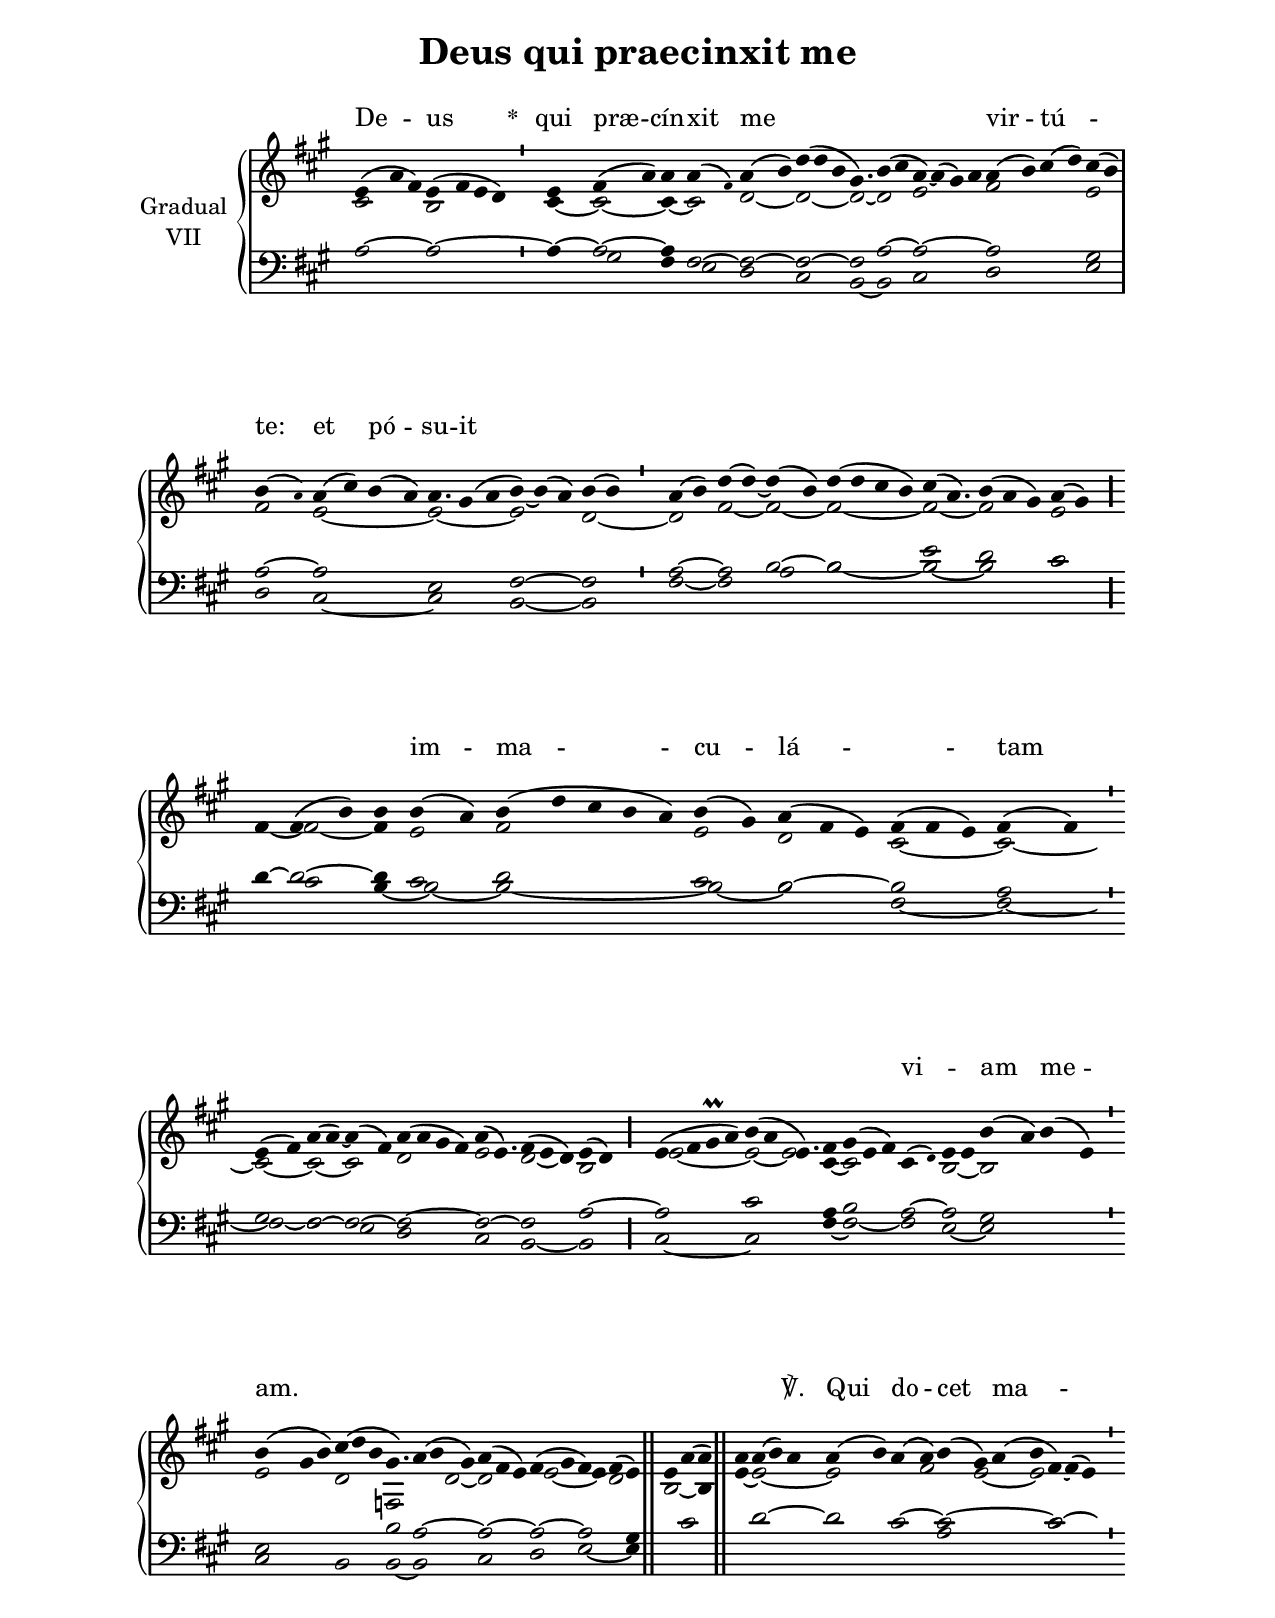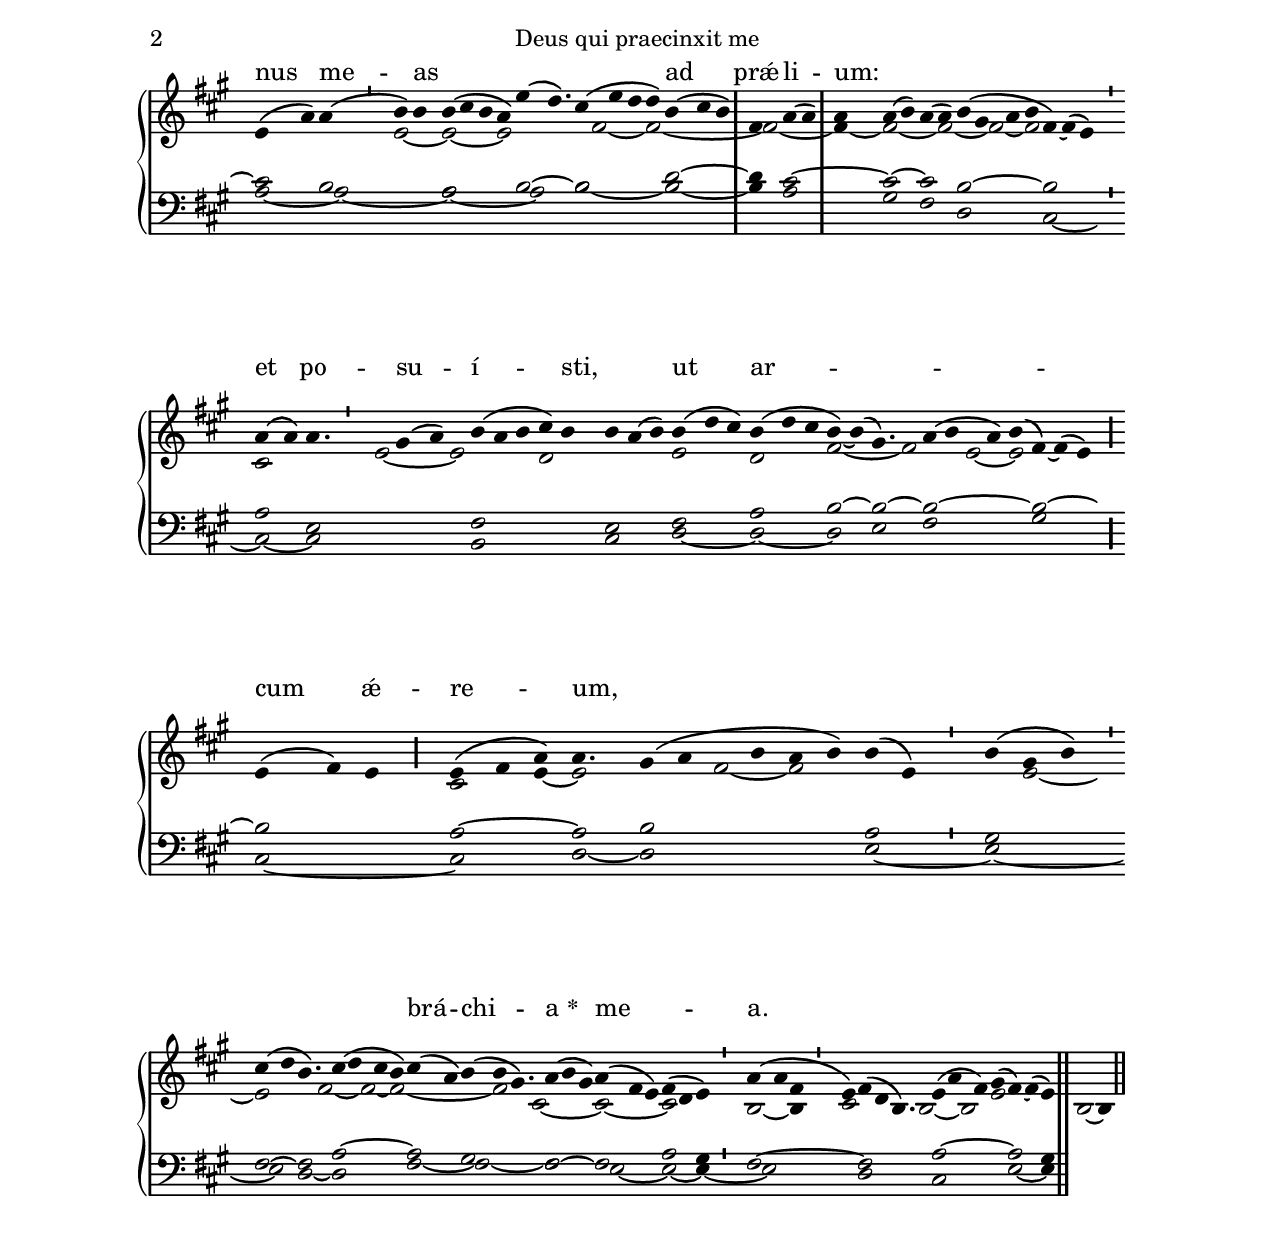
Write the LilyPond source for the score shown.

\version "2.18"
\include "gregorian.ly"
\include "noh2.ily"


%Page reference: page iii.115
%(volume.page)

global = {
 \key e \mixolydian
 \cadenzaOn 
}

\header {
  title = \markup \center-column {"Deus qui praecinxit me" \vspace #1 }
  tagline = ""
  composer = ""
}

\paper {
 #(include-special-characters)
  oddHeaderMarkup = \markup \fill-line {
    \line {}
    \center-column {
      \on-the-fly #first-page     " "
      \on-the-fly #not-first-page "Deus qui praecinxit me"
    }
    \line { \on-the-fly #print-page-number-check-first \fromproperty #'page:page-number-string }
  }
  evenHeaderMarkup = \markup \fill-line {
    \line { \on-the-fly #print-page-number-check-first \fromproperty #'page:page-number-string }
    \center-column { "Deus qui praecinxit me" }
    \line {}
  }
}

chantText = \lyricmode {
De -- us 
\set stanza = " * " qui præ -- cín -- xit me _ _ _ vir -- tú -- _ te: 
et pó -- su -- it _ _ _ _ _ _ _ _ _ _ 
im -- ma -- cu -- lá -- _ tam _ _ _ _ _ _ _ _ _ _ 
vi -- _ _ am me -- am. _ _ _ _ _ _ _ _ ℣. 
Qui do -- cet ma -- nus me -- as _ _ _ ad prǽ -- li -- um: _ _ _ 
et po -- su -- í -- sti, _ _ ut ar -- _ _ cum ǽ -- re -- um, _ _ _ _ _ 
brá -- chi -- a 
\set stanza = " * " me -- _ a. _ _ _ _ _ _ _ _ _ _ _ _ _ }

chantMusic = {
\tieDown   e'4 ( a'4 fis'4) e'4 ( fis'4 e'4 d'4) \divisioMinima
 e'4 fis'4 ( a'4) a'4 a'4 ( \once \tweak #'font-size #-4 fis' ) a'4 ( b'4) d''4 ( d''4 b'4 gis'4.) b'4 ( cis''4 a'4) ~ a'4 ( gis'4) a'4 a'4 ( b'4) cis''4 ( d''4) cis''4 ( b'4) \divisioMaxima
 b'4 ( \once \tweak #'font-size #-4 a' ) a'4 ( cis''4) b'4 ( a'4) a'4. gis'4 ( a'4 b'4) ~ b'4 ( a'4) b'4 ( b'4) \divisioMinima
 a'4 ( b'4) d''4 ( d''4) ~ d''4 ( b'4) d''4 ( d''4 cis''4 b'4) cis''4 ( a'4.) b'4 ( a'4 gis'4) a'4 ( gis'4) \divisioMaior
 fis'4 fis'4 ( b'4) b'4 b'4 ( a'4) b'4 ( d''4 cis''4 b'4 a'4) b'4 ( gis'4) a'4 ( fis'4 e'4) fis'4 ( fis'4 e'4) fis'4 ( fis'4) \divisioMinima
 e'4 ( fis'4) a'4 ( a'4) ~ a'4 ( fis'4) a'4 ( a'4 gis'4 fis'4) a'4 ( e'4.) fis'4 ( e'4 d'4) e'4 ( d'4) \divisioMaior
 e'4 ( fis'4 gis'\prall a'4) b'4 ( a'4 e'4.) fis'4 gis'4 ( e'4 fis'4) cis'4 ( \once \tweak #'font-size #-4 d' ) e'4 e'4 b'4 ( a'4) b'4 ( e'4) \divisioMinima
 b'4 ( gis'4 b'4) cis''4 ( d''4 b'4 gis'4.) a'4 ( b'4 gis'4) a'4 ( fis'4 e'4) fis'4 ( gis'4 fis'4) ~ fis'4 ( e'4) \finalis
 e'4 a'4 ( a'4) a'4 a'4 ( b'4) a'4 a'4 ( b'4) a'4 ( a'4) b'4 ( gis'4) a'4 ( b'4 fis'4) ~ fis'4 ( e'4) \divisioMinima
 e'4 ( a'4) a'4 ( b'4) b'4 b'4 ( cis''4 b'4 a'4) e''4 ( d''4.) cis''4 ( e''4 d''4 d''4) b'4 ( cis''4 b'4) \divisioMaxima
 fis'4 a'4 ( a'4) a'4 a'4 ( b'4) a'4 ( a'4) b'4 ( gis'4 a'4 b'4 fis'4) ~ fis'4 ( e'4) \divisioMinima
 a'4 ( a'4) a'4. gis'4 ( a'4) b'4 ( a'4 b'4 cis''4) b'4 b'4 a'4 ( b'4) b'4 ( d''4 cis''4) b'4 ( d''4 cis''4 b'4) ~ b'4 ( gis'4.) a'4 ( b'4 a'4) b'4 ( fis'4) ~ fis'4 ( e'4) \divisioMaior
 e'4 ( fis'4) e'4 e'4 ( fis'4 a'4)  a'4. gis'4 ( a'4 b'4 a'4 b'4) b'4 ( e'4) \divisioMinima
 b'4 ( gis'4 b'4) cis''4 ( d''4 b'4.) cis''4 ( d''4 cis''4 b'4) cis''4 ( a'4) b'4 ( b'4 gis'4.) a'4 ( b'4 gis'4) a'4 ( fis'4 e'4) fis'4 ( d'4 e'4) \divisioMinima
 a'4 ( a'4 fis'4 e'4) fis'4 ( d'4 b4.) e'4 ( a'4 fis'4) gis'4 ( fis'4) ~ fis'4 ( e'4) \finalis

}

altoMusic = {
cis'2*3/2 b2*4/2 \divisioMinima
cis'4 ~ cis'2 ~ cis'4 ~ cis'2 d'2 ~ d'2*3/2 ~ d'2*3/4 ~ d'2 e'2*4/2 fis'2*4/2 e'2 \divisioMaxima
fis'2 e'2*4/2 ~ e'2*7/4 ~ e'2*3/2 d'2 ~ \divisioMinima
d'2 fis'2 ~ fis'2 ~ fis'2*4/2 ~ fis'2*5/4 ~ fis'2*3/2 e'2 \divisioMaior
fis'4 ~ fis'2 ~ fis'4 e'2 fis'2*5/2 e'2 d'2*3/2 cis'2*3/2 ~ cis'2 ~ \divisioMinima
cis'2 ~ cis'2 ~ cis'2 d'2*4/2 e'2*5/4 d'2 ~ d'4 b2 \divisioMaior
e'2*4/2 ~ e'2 ~ e'2*3/4 cis'4 ~ cis'2*3/2 r2 b2 ~ b2*4/2 \divisioMinima
e'2*3/2 d'f2*3/2 d'2*3/4 ~ d'2*3/2 e'2 ~ e'4 d'2 b2 ~ b4 \finalis
e'4 ~ e'2*3/2 ~ e'2*3/2 fis'2 e'2 ~ e'2*4/2 r2*3/2 \divisioMinima
e'2 ~ e'2*3/2 ~ e'2*4/2 fis'2*5/4 ~ fis'2*4/2 ~ fis'2*3/2 ~ \divisioMaxima
fis'4 ~ fis'2*3/2 ~ fis'2 ~ fis'2 ~ fis'2*4/2 cis'2*3/2 \divisioMinima
e'2 ~ e'2*7/4 d'2*5/2 e'2*3/2 d'2*3/2 fis'2*3/2 ~ fis'2 e'2*3/4 ~ e'2*4/2 r2*3/2 \divisioMaior
cis'2 e'4 ~ e'2*3/2 fis'2*3/4 ~ fis'2*5/2 e'2 ~ \divisioMinima
e'2*3/2 fis'2 ~ fis'2*3/4 ~ fis'2*4/2 ~ fis'2 cis'2*7/4 ~ cis'2*3/2 ~ cis'2*3/2 b2 ~ b4 \divisioMinima
cis'2*4/2 b2 ~ b2*3/4 e'2*4/2 b2 ~ b4 \finalis
}

tenorMusic = {
a2*3/2 ~ a2*4/2 ~ \divisioMinima
a4 ~ a2 ~ a4 fis2 ~ fis2 ~ fis2*3/2 ~ fis2*3/4 a2 ~ a2*4/2 ~ a2*4/2 gis2 \divisioMaxima
a2 ~ a2*4/2 e2*7/4 fis2*3/2 ~ fis2 \divisioMinima
a2 ~ a2 b2 ~ b2*4/2 e'2*5/4 d'2*3/2 cis'2 \divisioMaior
d'4 ~ d'2 ~ d'4 cis'2 d'2*5/2 cis'2 b2*3/2 ~ b2*3/2 a2 \divisioMinima
gis2 fis2 ~ fis2 ~ fis2*4/2 ~ fis2*5/4 ~ fis2*3/2 a2 ~ \divisioMaior
a2*4/2 cis'2*7/4 a4 b2*3/2 a2 ~ a2 gis2*4/2 \divisioMinima
e2*3/2 b,2*3/2 b2*3/4 a2*3/2 ~ a2*3/2 ~ a2 ~ a2 gis4 \finalis
r4 cis'2*3/2 d'2*3/2 ~ d'2 cis'2 ~ cis'2*4/2 ~ cis'2*3/2 ~ \divisioMinima
cis'2 b2*3/2 a2*4/2 b2*5/4 ~ b2*4/2 d'2*3/2 ~ \divisioMaxima
d'4 cis'2*3/2 ~ cis'2 ~ cis'2 b2*4/2 ~ b2*3/2 \divisioMinima
a2 e2*7/4 fis2*5/2 e2*3/2 fis2*3/2 a2*3/2 b2 ~ b2*3/4 ~ b2*4/2 ~ b2*3/2 ~ \divisioMaior
b2*3/2 a2*3/2 ~ a2*3/4 b2*5/2 a2 \divisioMinima
gis2*3/2 fis2 ~ fis2*3/4 a2*4/2 ~ a2 gis2*7/4 fis2*3/2 ~ fis2*3/2 a2 gis4 \divisioMinima
fis2*4/2 ~ fis2*7/4 a2*4/2 ~ a2 gis4 \finalis
}

bassMusic = {
r2*7/2 \divisioMinima
r4 gis2 fis4 e2 d2 cis2*3/2 b,2*3/4 ~ b,2 cis2*4/2 d2*4/2 e2 \divisioMaxima
d2 cis2*4/2 ~ cis2*7/4 b,2*3/2 ~ b,2 \divisioMinima
fis2 ~ fis2 a2 b2*4/2 ~ b2*5/4 ~ b2*3/2 cis'2 \divisioMaior
r4 cis'2 b4 ~ b2 ~ b2*5/2 ~ b2 ~ b2*3/2 fis2*3/2 ~ fis2 ~ \divisioMinima
fis2 ~ fis2 e2 d2*4/2 cis2*5/4 b,2*3/2 ~ b,2 \divisioMaior
cis2*4/2 ~ cis2*7/4 fis4 ~ fis2*3/2 ~ fis2 e2 ~ e2*4/2 \divisioMinima
cis2*6/2 b,2*3/4 ~ b,2*3/2 cis2*3/2 d2 e2 ~ e4 \finalis
r2*11/2 a2*4/2 cis'2*3/2 \divisioMinima
a2 ~ a2*3/2 ~ a2*4/2 ~ a2*5/4 b2*4/2 ~ b2*3/2 ~ \divisioMaxima
b4 a2*3/2 gis2 fis2 d2*4/2 cis2*3/2 ~ \divisioMinima
cis2 ~ cis2*7/4 b,2*5/2 cis2*3/2 d2*3/2 ~ d2*3/2 ~ d2 e2*3/4 fis2*4/2 gis2*3/2 \divisioMaior
cis2*3/2 ~ cis2*3/2 d2*3/4 ~ d2*5/2 e2 ~ \divisioMinima
e2*3/2 ~ e2 d2*3/4 ~ d2*4/2 fis2 ~ fis2*7/4 ~ fis2*3/2 e2*3/2 ~ e2 ~ e4 ~ \divisioMinima
e2*4/2 d2*7/4 cis2*4/2 e2 ~ e4 \finalis
}

voiceLines = {
\voiceLineStyle


}

\score{
  <<
    \new GrandStaff <<
      \set GrandStaff.autoBeaming = ##f
      \set GrandStaff.instrumentName = \markup \center-column {
        "Gradual"
        "VII"
      }
      \new Staff = up <<
        \new Voice = "chant" {
          \voiceOne \global \chantMusic
        }
        \new Voice {
          \voiceTwo \global \altoMusic
        }
      >>

      \new Staff = down <<
        \clef bass
        \new Voice {
          \voiceOne \global \tenorMusic
        }
        \new Voice {
          \voiceTwo \global \bassMusic
        }
	\new Voice {
        \voiceThree \global \voiceLines
        }
      >>
    >>
    \new Lyrics \lyricsto chant {
      \chantText
    }
  >>
  \layout{
  }
  \midi{
    \tempo 4 = 125
  }
}
